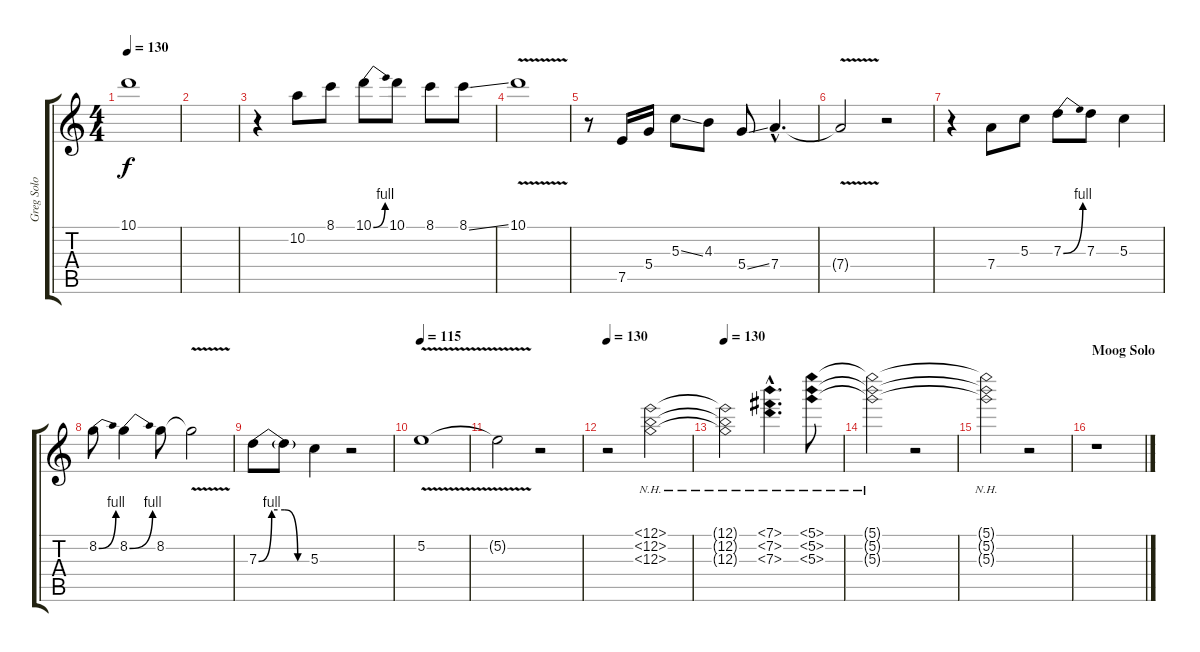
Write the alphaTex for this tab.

\track ("Greg Solo Guitar" "Greg Solo ") {instrument electricguitarjazz}
\staff {score tabs}
\tuning (E4 B3 G3 D3 A2 E2) {hide}
\ts (4 4)
\tempo 130
\clef g2
\ks c
10.1{t}.1{dy f} |
|
r.4 10.2.8 8.1.8 10.1{be (bend 0 0 60 4)}.8 10.1.8 8.1.8 8.1{ss}.8 |
10.1{v}.1 |
r.8 7.5.16 5.4.16 5.3{ss}.8 4.3.8 5.4{ss}.8 7.4{hac}.4{d} |
7.4{v t}.2 r.2 |
r.4 7.4.8 5.3.8 7.3{be (bend 0 0 60 4)}.8 7.3.8 5.3.4 |
8.2{be (bend 0 0 60 4)}.8 8.2{be (bend 0 0 60 4)}.4 8.2.8 8.2{v t}.2 |
7.3{be (custom 0 0 15 4 30 4 45 0 60 0)}.8 7.3{t}.8 5.3.4 r.2 |
\tempo 115
5.2{v}.1 |
5.2{t}.2 r.2 |
\tempo 130
r.2 (12.1{nh} 12.2{nh} 12.3{nh}).2 |
\tempo 130
(12.1{nh t} 12.2{nh t} 12.3{nh t}).2 (7.1{nh hac} 7.2{nh hac} 7.3{nh hac}).4{d} (5.1{nh} 5.2{nh} 5.3{nh}).8 |
(5.1{nh t} 5.2{nh t} 5.3{nh t}).2 r.2 |
(5.1{nh t} 5.2{nh t} 5.3{nh t}).2 r.2 |
\section ("" "Moog Solo")
r.1
